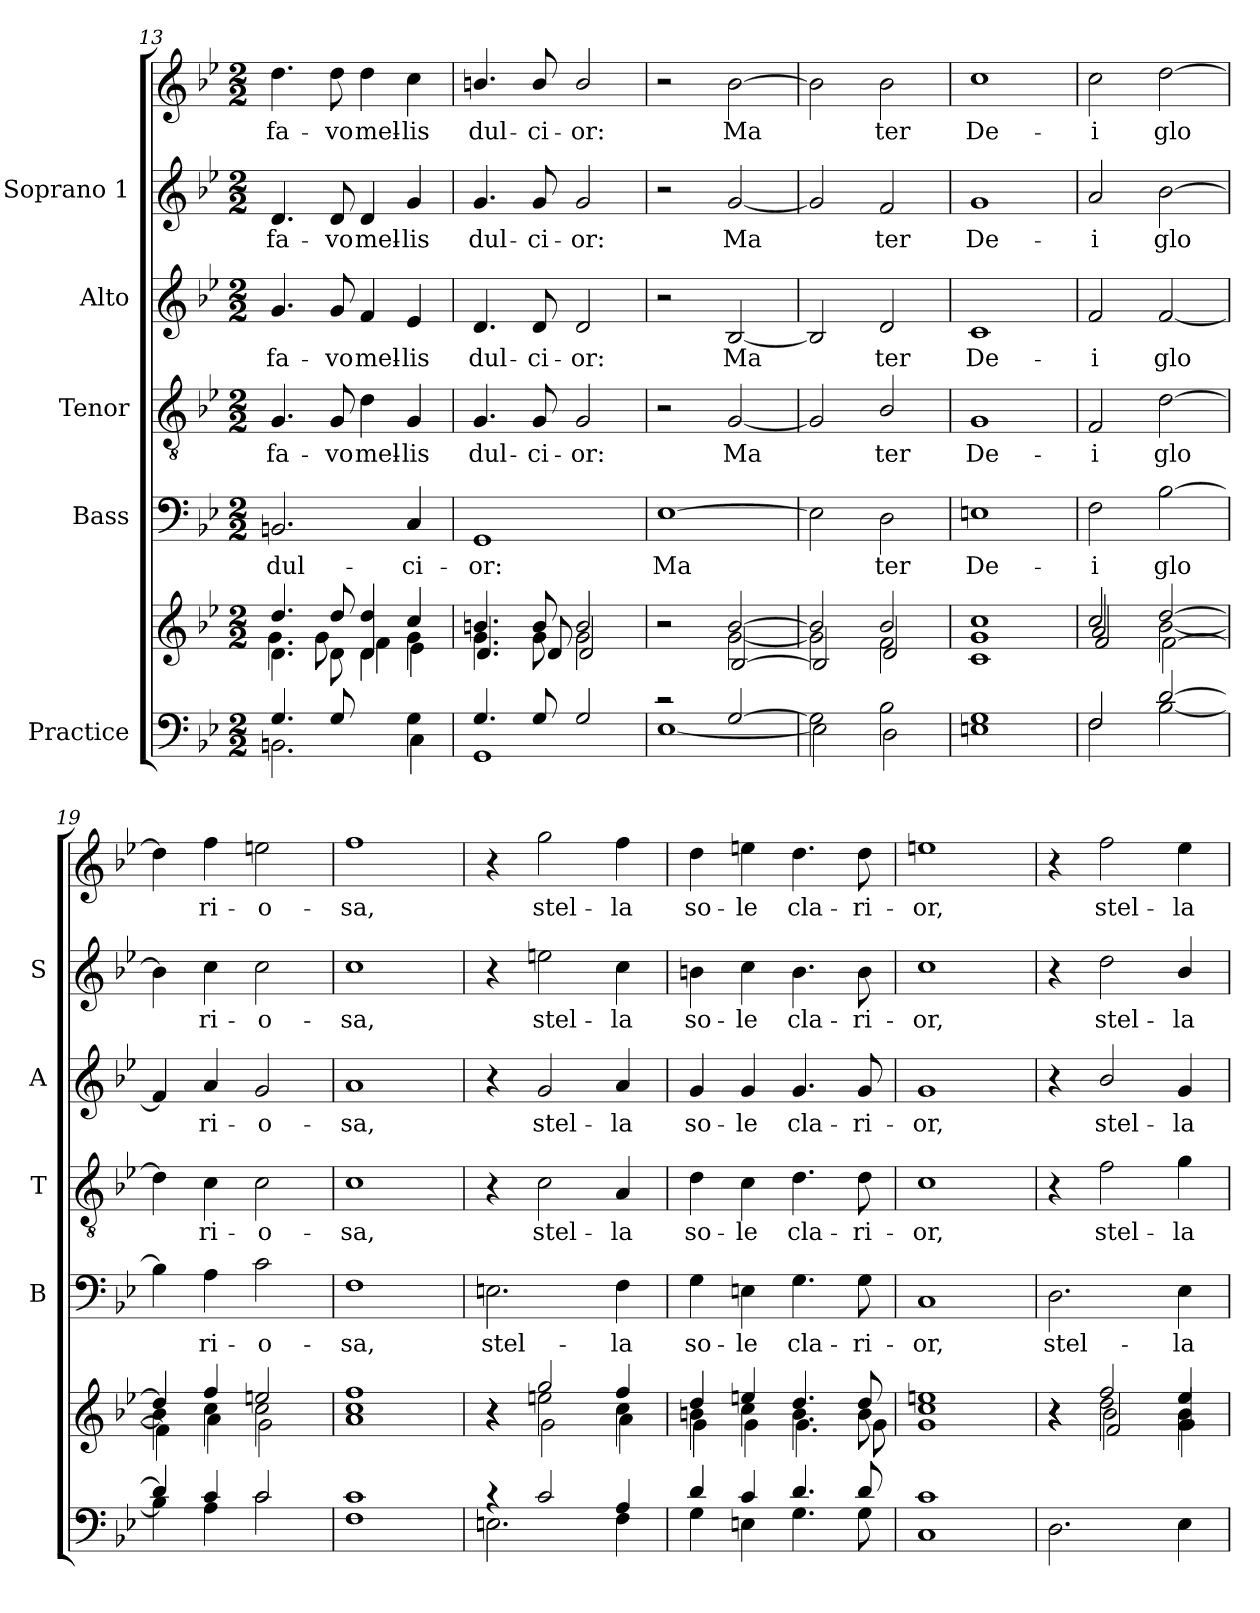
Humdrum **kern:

**kern	**kern	**kern	**text	**kern	**text	**kern	**text	**kern	**text	**kern	**text
*part5	*part5	*part4	*part4	*part3	*part3	*part2	*part2	*part1	*part1	*part1	*part1
*staff7	*staff6	*staff5	*staff5	*staff4	*staff4	*staff3	*staff3	*staff2	*staff2	*staff1	*staff1
*I"Practice	*	*I"Bass	*	*I"Tenor	*	*I"Alto	*	*I"Soprano 1	*	*	*
*	*	*I'B	*	*I'T	*	*I'A	*	*I'S	*	*	*
*clefF4	*clefG2	*clefF4	*	*clefGv2	*	*clefG2	*	*clefG2	*	*clefG2	*
*k[b-e-]	*k[b-e-]	*k[b-e-]	*	*k[b-e-]	*	*k[b-e-]	*	*k[b-e-]	*	*k[b-e-]	*
*B-:	*B-:	*B-:	*	*B-:	*	*B-:	*	*B-:	*	*B-:	*
*M2/2	*M2/2	*M2/2	*	*M2/2	*	*M2/2	*	*M2/2	*	*M2/2	*
=13	=13	=13	=13	=13	=13	=13	=13	=13	=13	=13	=13
*^	*^	*	*	*	*	*	*	*	*	*	*
*	*	*	*^	*	*	*	*	*	*	*	*	*	*
*	*	*	*	*^	*	*	*	*	*	*	*	*	*	*
!	!	!	!	!	!	!	!LO:LY:b	!	!LO:LY:b	!	!LO:LY:b	!	!LO:LY:b	!	!LO:LY:b
4.G/	2.BBn\	4.dd/	4.d\	4.g\	2ryy	2.BBn/	dul-	4.G/	fa-	4.g/	fa-	4.d/	fa-	4.dd\	fa-
!	!	!	!	!	!	!	!	!	!LO:LY:b	!	!LO:LY:b	!	!LO:LY:b	!	!LO:LY:b
8G/	.	8dd/	8d\	8g\	.	.	.	8G/	-vo	8g/	-vo	8d/	-vo	8dd\	-vo
!	!	!	!	!	!	!	!	!	!LO:LY:b	!	!LO:LY:b	!	!LO:LY:b	!	!LO:LY:b
4ryy	.	4dd/	4d\	4f\	4d/	.	.	4d\	mel-	4f/	mel-	4d/	mel-	4dd\	mel-
!	!	!	!	!	!	!	!LO:LY:b	!	!LO:LY:b	!	!LO:LY:b	!	!LO:LY:b	!	!LO:LY:b
4G\	4C\	4cc/	4g\	4e-\	4ryy	4C/	-ci-	4G/	-lis	4e-/	-lis	4g/	-lis	4cc\	-lis
=14	=14	=14	=14	=14	=14	=14	=14	=14	=14	=14	=14	=14	=14	=14	=14
!	!	!	!	!	!	!	!LO:LY:b	!	!LO:LY:b	!	!LO:LY:b	!	!LO:LY:b	!	!LO:LY:b
*	*	*	*	*v	*v	*	*	*	*	*	*	*	*	*	*
4.G/	1GG	4.bn/	4.g\	4.d/	1GG	-or:	4.G/	dul-	4.d/	dul-	4.g/	dul-	4.bn/	dul-
!	!	!	!	!	!	!	!	!LO:LY:b	!	!LO:LY:b	!	!LO:LY:b	!	!LO:LY:b
8G/	.	8b/	8g\	8d/	.	.	8G/	-ci-	8d/	-ci-	8g/	-ci-	8b/	-ci-
!	!	!	!	!	!	!	!	!LO:LY:b	!	!LO:LY:b	!	!LO:LY:b	!	!LO:LY:b
2G/	.	2b/	2g\	2d/	.	.	2G/	-or:	2d/	-or:	2g/	-or:	2b/	-or:
!!LO:PB:g=z
=15	=15	=15	=15	=15	=15	=15	=15	=15	=15	=15	=15	=15	=15	=15
!	!	!	!	!	!	!LO:LY:b	!	!	!	!	!	!	!	!
2rc	[<1E-	2r	2r	2r	[1E-	Ma­	2r	.	2r	.	2r	.	2r	.
!	!	!	!	!	!	!	!	!LO:LY:b	!	!LO:LY:b	!	!LO:LY:b	!	!LO:LY:b
[>2G/	.	[>2b-i/	[<2g\	[2B-/	.	.	[2G/	Ma­	[2B-/	Ma­	[2g/	Ma­	[2b-i\	Ma­
=16	=16	=16	=16	=16	=16	=16	=16	=16	=16	=16	=16	=16	=16	=16
2G\]	2E-\]	2b-/]	2g\]	2B-/]	2E-\]	.	2G/]	.	2B-/]	.	2g/]	.	2b-\]	.
!	!	!	!	!	!	!LO:LY:b	!	!LO:LY:b	!	!LO:LY:b	!	!LO:LY:b	!	!LO:LY:b
2B-\	2D\	2b-/	2f\	2d/	2D\	ter	2B-/	ter	2d/	ter	2f/	ter	2b-\	ter
=17	=17	=17	=17	=17	=17	=17	=17	=17	=17	=17	=17	=17	=17	=17
!	!	!	!	!	!	!LO:LY:b	!	!LO:LY:b	!	!LO:LY:b	!	!LO:LY:b	!	!LO:LY:b
1G	1En	1cc	1g	1c	1En	De-	1G	De-	1c	De-	1g	-De-	1cc	De-
=18	=18	=18	=18	=18	=18	=18	=18	=18	=18	=18	=18	=18	=18	=18
!	!	!	!	!	!	!LO:LY:b	!	!LO:LY:b	!	!LO:LY:b	!	!LO:LY:b	!	!LO:LY:b
2F/	2F\	2cc/	2a/	2f/	2F\	-i	2F/	-i	2f/	-i	2a/	i	2cc\	-i
!	!	!	!	!	!	!LO:LY:b	!	!LO:LY:b	!	!LO:LY:b	!	!LO:LY:b	!	!LO:LY:b
[>2d/	[<2B-\	[>2dd/	[<2b-\	[2f\	[2B-\	glo­	[2d\	glo­	[2f/	glo­	[2b-\	glo­	[2dd\	glo­
=19	=19	=19	=19	=19	=19	=19	=19	=19	=19	=19	=19	=19	=19	=19
4d/]	4B-\]	4dd/]	4b-\]	4f\]	4B-\]	.	4d\]	.	4f/]	.	4b-\]	.	4dd\]	.
!	!	!	!	!	!	!LO:LY:b	!	!LO:LY:b	!	!LO:LY:b	!	!LO:LY:b	!	!LO:LY:b
4c/	4A\	4ff/	4cc\	4a\	4A\	ri-	4c\	ri-	4a/	ri-	4cc\	-ri-	4ff\	ri-
!	!	!	!	!	!	!LO:LY:b	!	!LO:LY:b	!	!LO:LY:b	!	!LO:LY:b	!	!LO:LY:b
2c/	2c\	2een/	2cc\	2g\	2c\	-o-	2c\	-o-	2g/	-o-	2cc\	-o-	2een\	-o-
=20	=20	=20	=20	=20	=20	=20	=20	=20	=20	=20	=20	=20	=20	=20
!	!	!	!	!	!	!LO:LY:b	!	!LO:LY:b	!	!LO:LY:b	!	!LO:LY:b	!	!LO:LY:b
1c	1F	1ff	1cc	1a	1F	-sa,	1c	-sa,	1a	-sa,	1cc	sa,	1ff	-sa,
=21	=21	=21	=21	=21	=21	=21	=21	=21	=21	=21	=21	=21	=21	=21
!	!	!	!	!	!	!LO:LY:b	!	!	!	!	!	!	!	!
4rc	2.En\	4r	4r	4r	2.En\	stel-	4r	.	4r	.	4r	.	4r	.
!	!	!	!	!	!	!	!	!LO:LY:b	!	!LO:LY:b	!	!LO:LY:b	!	!LO:LY:b
2c/	.	2gg/	2een\	2g\	.	.	2c\	stel-	2g/	stel-	2een\	stel-	2gg\	stel-
!	!	!	!	!	!	!LO:LY:b	!	!LO:LY:b	!	!LO:LY:b	!	!LO:LY:b	!	!LO:LY:b
4A/	4F\	4ff/	4cc\	4a\	4F\	-la	4A/	-la	4a/	-la	4cc\	-la	4ff\	-la
!!LO:LB:g=z
=22	=22	=22	=22	=22	=22	=22	=22	=22	=22	=22	=22	=22	=22	=22
!	!	!	!	!	!	!LO:LY:b	!	!LO:LY:b	!	!LO:LY:b	!	!LO:LY:b	!	!LO:LY:b
4d/	4G\	4dd/	4bn\	4g\	4G\	so-	4d\	so-	4g/	so-	4bn\	-so-	4dd\	so-
!	!	!	!	!	!	!LO:LY:b	!	!LO:LY:b	!	!LO:LY:b	!	!LO:LY:b	!	!LO:LY:b
4c/	4En\	4een/	4cc\	4g\	4En\	-le	4c\	-le	4g/	-le	4cc\	-le	4een\	-le
!	!	!	!	!	!	!LO:LY:b	!	!LO:LY:b	!	!LO:LY:b	!	!LO:LY:b	!	!LO:LY:b
4.d/	4.G\	4.dd/	4.b\	4.g\	4.G\	cla-	4.d\	cla-	4.g/	cla-	4.b\	cla-	4.dd\	cla-
!	!	!	!	!	!	!LO:LY:b	!	!LO:LY:b	!	!LO:LY:b	!	!LO:LY:b	!	!LO:LY:b
8d/	8G\	8dd/	8b\	8g\	8G\	-ri-	8d\	-ri-	8g/	-ri-	8b\	-ri-	8dd\	-ri-
=23	=23	=23	=23	=23	=23	=23	=23	=23	=23	=23	=23	=23	=23	=23
!	!	!	!	!	!	!LO:LY:b	!	!LO:LY:b	!	!LO:LY:b	!	!LO:LY:b	!	!LO:LY:b
1c	1C	1een	1cc	1g	1C	-or,	1c	-or,	1g	-or,	1cc	or,	1een	-or,
=24	=24	=24	=24	=24	=24	=24	=24	=24	=24	=24	=24	=24	=24	=24
*	*	*	*	*^	*	*	*	*	*	*	*	*	*	*
!	!	!	!	!	!	!	!LO:LY:b	!	!	!	!	!	!	!	!
4ryy	2.D\	4r	4r	4r	4ryy	2.D\	stel-	4r	.	4r	.	4r	.	4r	.
!	!	!	!	!	!	!	!	!	!LO:LY:b	!	!LO:LY:b	!	!LO:LY:b	!	!LO:LY:b
2.ryy	.	2ff/	2dd\	2b-\	2f/	.	.	2f\	stel-	2b-/	stel-	2dd\	stel-	2ff\	stel-
!	!	!	!	!	!	!	!LO:LY:b	!	!LO:LY:b	!	!LO:LY:b	!	!LO:LY:b	!	!LO:LY:b
.	4E-\	4ee-/	4b-\	4g\	4g/	4E-\	-la	4g\	-la	4g/	-la	4b-/	-la	4ee-\	-la
*v	*v	*	*	*	*	*	*	*	*	*	*	*	*	*	*
*	*v	*v	*v	*v	*	*	*	*	*	*	*	*	*	*
=	=	=	=	=	=	=	=	=	=	=	=
*-	*-	*-	*-	*-	*-	*-	*-	*-	*-	*-	*-
